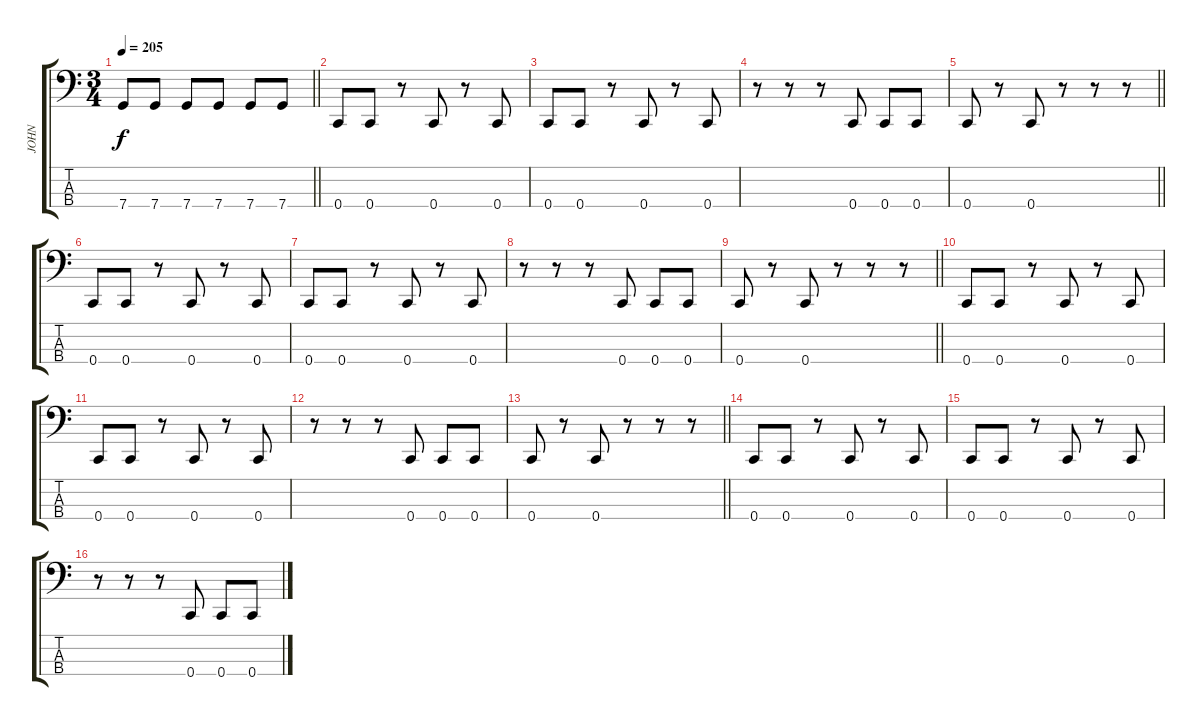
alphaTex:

\track ("JOHN" "JOHN") {instrument electricbasspick}
\staff {score tabs}
\tuning (F2 C2 G1 C1) {hide}
\ts (3 4)
\tempo 205
\clef f4
\barLineRight lightlight
\ks c
7.4.8{dy f} 7.4.8 7.4.8 7.4.8 7.4.8 7.4.8 |
0.4.8 0.4.8 r.8 0.4.8 r.8 0.4.8 |
0.4.8 0.4.8 r.8 0.4.8 r.8 0.4.8 |
r.8 r.8 r.8 0.4.8 0.4.8 0.4.8 |
\barLineRight lightlight
0.4.8 r.8 0.4.8 r.8 r.8 r.8 |
0.4.8 0.4.8 r.8 0.4.8 r.8 0.4.8 |
0.4.8 0.4.8 r.8 0.4.8 r.8 0.4.8 |
r.8 r.8 r.8 0.4.8 0.4.8 0.4.8 |
\barLineRight lightlight
0.4.8 r.8 0.4.8 r.8 r.8 r.8 |
0.4.8 0.4.8 r.8 0.4.8 r.8 0.4.8 |
0.4.8 0.4.8 r.8 0.4.8 r.8 0.4.8 |
r.8 r.8 r.8 0.4.8 0.4.8 0.4.8 |
\barLineRight lightlight
0.4.8 r.8 0.4.8 r.8 r.8 r.8 |
0.4.8 0.4.8 r.8 0.4.8 r.8 0.4.8 |
0.4.8 0.4.8 r.8 0.4.8 r.8 0.4.8 |
r.8 r.8 r.8 0.4.8 0.4.8 0.4.8
